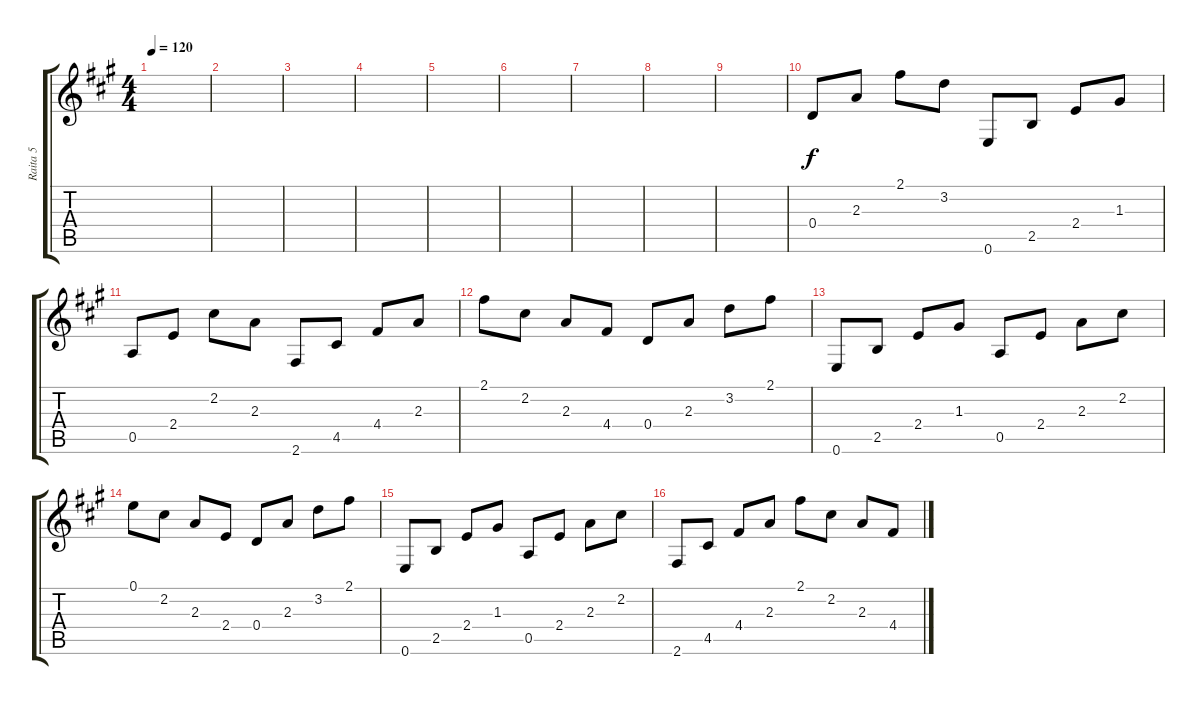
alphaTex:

\track ("Raita 5" "Raita 5") {instrument acousticguitarsteel}
\staff {score tabs}
\tuning (E4 B3 G3 D3 A2 E2) {hide}
\ts (4 4)
\tempo 120
\clef g2
\ks f#minor
|
|
|
|
|
|
|
|
|
0.4.8 2.3.8 2.1.8 3.2.8 0.6.8 2.5.8 2.4.8 1.3.8 |
0.5.8 2.4.8 2.2.8 2.3.8 2.6.8 4.5.8 4.4.8 2.3.8 |
2.1.8 2.2.8 2.3.8 4.4.8 0.4.8 2.3.8 3.2.8 2.1.8 |
0.6.8 2.5.8 2.4.8 1.3.8 0.5.8 2.4.8 2.3.8 2.2.8 |
0.1.8 2.2.8 2.3.8 2.4.8 0.4.8 2.3.8 3.2.8 2.1.8 |
0.6.8 2.5.8 2.4.8 1.3.8 0.5.8 2.4.8 2.3.8 2.2.8 |
2.6.8 4.5.8 4.4.8 2.3.8 2.1.8 2.2.8 2.3.8 4.4.8
